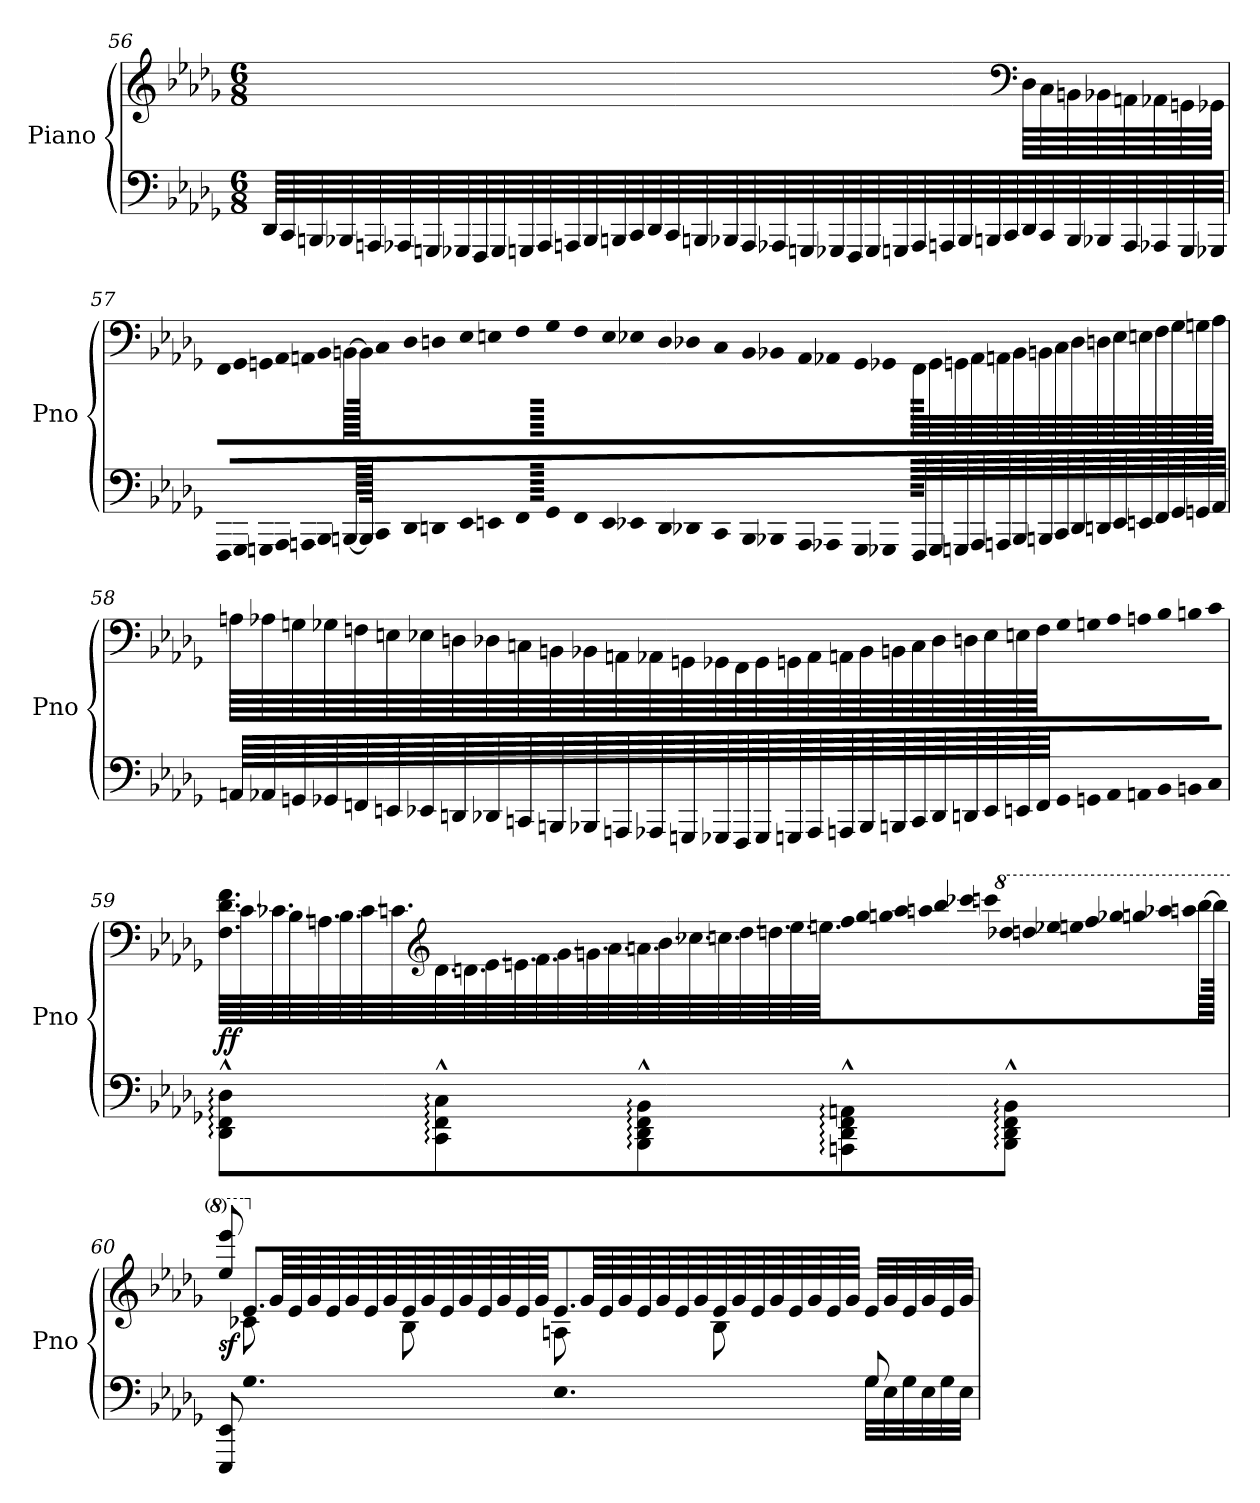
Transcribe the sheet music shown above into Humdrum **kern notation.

**kern	**kern	**dynam
*part1	*part1	*part1
*staff2	*staff1	*staff1/2
*I"Piano	*	*
*I'Pno	*	*
!!LO:LB:g=z
*clefF4	*clefG2	*
*k[b-e-a-d-g-]	*k[b-e-a-d-g-]	*
*M6/8	*M6/8	*
=56	=56	=56
64DD-!/LLLL	4ryy	.
64CC!/	.	.
64BBBn!/	.	.
64BBB-X!/	.	.
64AAAn!/	.	.
64AAA-X!/	.	.
64GGGn!/	.	.
64GGG-X!/	.	.
64FFF!/	.	.
64GGG-!/	.	.
64GGGn!/	.	.
64AAA-!/	.	.
64AAAn!/	.	.
64BBB-!/	.	.
64BBBn!/	.	.
64CC!/	.	.
64DD-!/	4ryy	.
64CC!/	.	.
64BBBn!/	.	.
64BBB-X!/	.	.
64AAA!/	.	.
64AAA-X!/	.	.
64GGGn!/	.	.
64GGG-X!/	.	.
64FFF!/	.	.
64GGG-!/	.	.
64GGGn!/	.	.
64AAA-!/	.	.
64AAAn!/	.	.
64BBB-!/	.	.
64BBBn!/	.	.
64CC!/	.	.
*	*clefF4	*
64DD-!/	64D-!\LLLL	.
64CC!/	64C!\	.
64BBB!/	64BBn!\	.
64BBB-X!/	64BB-X!\	.
64AAA!/	64AAn!\	.
64AAA-X!/	64AA-X!\	.
64GGG!/	64GGn!\	.
64GGG-X!/JJJJ	64GG-X!\JJJJ	.
!!LO:LB:g=z
=57	=57	=57
*Xtuplet	*	*
!LO:N:vis=256%9	!	!
*	*Xtuplet	*
!	!LO:N:vis=256%9	!
320%3FFF!/LLLL	320%3FF!\LLLL	.
!LO:N:vis=256%9	!LO:N:vis=256%9	!
320%3GGG-!/	320%3GG-!\	.
!LO:N:vis=256%9	!LO:N:vis=256%9	!
320%3GGGn!/	320%3GGn!\	.
!LO:N:vis=256%9	!LO:N:vis=256%9	!
320%3AAA-!/	320%3AA-!\	.
!LO:N:vis=256%9	!LO:N:vis=256%9	!
320%3AAAn!/	320%3AAn!\	.
!LO:N:vis=256%9	!LO:N:vis=256%9	!
320%3BBB-!/	320%3BB-!\	.
[160BBBn!/	[160BBn!\	.
320BBB!/]	320BB!\]	.
!LO:N:vis=256%9	!LO:N:vis=256%9	!
320%3CC!/	320%3C!\	.
!LO:N:vis=256%9	!LO:N:vis=256%9	!
320%3DD-!/	320%3D-!\	.
!LO:N:vis=256%9	!LO:N:vis=256%9	!
320%3DDn!/	320%3Dn!\	.
!LO:N:vis=256%9	!LO:N:vis=256%9	!
320%3EE-!/	320%3E-!\	.
!LO:N:vis=256%9	!LO:N:vis=256%9	!
320%3EEn!/	320%3En!\	.
!LO:N:vis=256%9	!LO:N:vis=256%9	!
320%3FF!/	320%3F!\	.
320ryy	320ryy	.
!LO:N:vis=256%9	!LO:N:vis=256%9	!
320%3GG-!/	320%3G-!\	.
!LO:N:vis=256%9	!LO:N:vis=256%9	!
320%3FF!/	320%3F!\	.
!LO:N:vis=256%9	!LO:N:vis=256%9	!
320%3EE!/	320%3E!\	.
!LO:N:vis=256%9	!LO:N:vis=256%9	!
320%3EE-X!/	320%3E-X!\	.
!LO:N:vis=256%9	!LO:N:vis=256%9	!
320%3DD!/	320%3D!\	.
!LO:N:vis=256%9	!LO:N:vis=256%9	!
320%3DD-X!/	320%3D-X!\	.
!LO:N:vis=256%9	!LO:N:vis=256%9	!
320%3CC!/	320%3C!\	.
!LO:N:vis=256%9	!LO:N:vis=256%9	!
320%3BBB!/	320%3BB!\	.
!LO:N:vis=256%9	!LO:N:vis=256%9	!
320%3BBB-X!/	320%3BB-X!\	.
!LO:N:vis=256%9	!LO:N:vis=256%9	!
320%3AAA!/	320%3AA!\	.
!LO:N:vis=256%9	!LO:N:vis=256%9	!
320%3AAA-X!/	320%3AA-X!\	.
!LO:N:vis=256%9	!LO:N:vis=256%9	!
320%3GGG!/	320%3GG!\	.
!LO:N:vis=256%9	!LO:N:vis=256%9	!
320%3GGG-X!/	320%3GG-X!\	.
320ryy	320ryy	.
64FFF!/	64FF!\	.
64GGG-!/	64GG-!\	.
64GGGn!/	64GGn!\	.
64AAA-!/	64AA-!\	.
64AAAn!/	64AAn!\	.
64BBB-!/	64BB-!\	.
64BBBn!/	64BBn!\	.
64CC!/	64C!\	.
64DD-!/	64D-!\	.
64DDn!/	64Dn!\	.
64EE-!/	64E-!\	.
64EEn!/	64En!\	.
64FF!/	64F!\	.
64GG-!/	64G-!\	.
64GGn!/	64Gn!\	.
64AA-!/JJJJ	64A-!\JJJJ	.
!!LO:LB:g=z
=58	=58	=58
64AAn!/LLLL	64An!\LLLL	.
64AA-X!/	64A-X!\	.
64GGn!/	64Gn!\	.
64GG-X!/	64G-X!\	.
64FFn!/	64Fn!\	.
64EEn!/	64En!\	.
64EE-X!/	64E-X!\	.
64DDn!/	64Dn!\	.
64DD-X!/	64D-X!\	.
64CCn!/	64Cn!\	.
64BBBn!/	64BBn!\	.
64BBB-X!/	64BB-X!\	.
64AAAn!/	64AAn!\	.
64AAA-X!/	64AA-X!\	.
64GGGn!/	64GGn!\	.
64GGG-X!/	64GG-X!\	.
64FFF!/	64FF!\	.
64GGG-!/	64GG-!\	.
64GGGn!/	64GGn!\	.
64AAA-!/	64AA-!\	.
64AAAn!/	64AAn!\	.
64BBB-!/	64BB-!\	.
64BBBn!/	64BBn!\	.
64CC!/	64C!\	.
64DD-!/	64D-!\	.
64DDn!/	64Dn!\	.
64EE-!/	64E-!\	.
64EEn!/	64En!\	.
64FF!/J	64F!\J	.
!LO:N:vis=32	!LO:N:vis=32	!
960%17GG-!/	960%17G-!\	.
!LO:N:vis=32	!LO:N:vis=32	!
960%17GGn!/	960%17Gn!\	.
!LO:N:vis=32	!LO:N:vis=32	!
960%17AA-!/	960%17A-!\	.
!LO:N:vis=32	!LO:N:vis=32	!
960%17AAn!/	960%17An!\	.
!LO:N:vis=32	!LO:N:vis=32	!
960%17BB-!/	960%17B-!\	.
!LO:N:vis=32	!LO:N:vis=32	!
960%17BBn!/	960%17Bn!\	.
!LO:N:vis=32	!LO:N:vis=32	!
960%17C!/JJJ	960%17c!\JJJ	.
!!LO:LB:g=z
=59	=59	=59
!	!	!LO:DY:b
8DD-\:^^ 8FF\:^^ 8D-\:^^L	96.F!\ 96.d-!\ 96.f!\LLL	ff
.	96.c!\	.
.	96.c-X!\	.
.	96.B-!\	.
.	96.An!\	.
.	96.B-!\	.
.	96.c-!\	.
.	96.cn!\	.
*	*clefG2	*
8CC\:^^ 8FF\:^^ 8C\:^^	96.d-!\	.
.	96.dn!\	.
.	96.e-!\	.
.	96.en!\	.
.	96.f!\	.
.	96.g-!\	.
.	96.gn!\	.
.	96.a-!\	.
8BBB-\:^^ 8DD-\:^^ 8FF\:^^ 8BB-\:^^	96.an!\	.
.	96.b-!\	.
.	96.cc-X!\	.
.	96.ccn!\	.
.	96.dd-!\	.
.	96.ddn!\	.
.	96.ee-!\	.
.	96.een!\	.
!	!LO:N:vis=32	!
8AAAn\:^^ 8DD-\:^^ 8FF\:^^ 8AAn\:^^	640%9ff!\	.
!	!LO:N:vis=32	!
.	640%9gg-!\	.
!	!LO:N:vis=32	!
.	640%9ggn!\	.
!	!LO:N:vis=32	!
.	640%9aa-!\	.
!	!LO:N:vis=32	!
.	640%9aan!\	.
!	!LO:N:vis=32	!
.	640%9bb-!\	.
!	!LO:N:vis=32	!
.	640%9ccc-X!\	.
!	!LO:N:vis=32	!
.	640%9cccn!\	.
*	*8va	*
!	!LO:N:vis=32	!
.	640%9ddd-X!\	.
8BBB-\:^^ 8DD-\:^^ 8FF\:^^ 8BB-\:^^J	.	.
!	!LO:N:vis=32	!
.	640%9dddn!\	.
!	!LO:N:vis=32	!
.	640%9eee-X!\	.
!	!LO:N:vis=32	!
.	640%9eeen!\	.
!	!LO:N:vis=32	!
.	640%9fff!\	.
!	!LO:N:vis=32	!
.	640%9ggg-X!\	.
!	!LO:N:vis=32	!
.	640%9gggn!\	.
!	!LO:N:vis=32	!
.	640%9aaa-X!\	.
!	!LO:N:vis=32	!
.	640%9aaan!\	.
.	[640%7bbb-!\JJJ	.
320ryy	320bbb-!\JJJ]	.
=60	=60	=60
*^	*^	*
!	!	!	!	!LO:DY:b
8EEE-/ 8EE-/	2ryy	8eee-/ 8eeee-/	8ryy	sf
!LO:N:vis=2.	!	!	!	!
*	*	*X8va	*	*
!	!	!	!LO:N:vis=4.	!
*	*	*tremolo	*	*
6.G-/	.	8c-X\	64e-/LLLL	.
.	.	.	64g-/	.
.	.	.	64e-/	.
.	.	.	64g-/	.
.	.	.	64e-/	.
.	.	.	64g-/	.
.	.	.	64e-/	.
.	.	.	64g-/	.
.	.	8B-\	64e-/	.
.	.	.	64g-/	.
.	.	.	64e-/	.
.	.	.	64g-/	.
.	.	.	64e-/	.
.	.	.	64g-/	.
.	.	.	64e-/	.
.	.	.	64g-/	.
!LO:N:vis=2.	!	!	!LO:N:vis=4.	!
6.E-/	.	8An\	64e-/	.
.	.	.	64g-/	.
.	.	.	64e-/	.
.	.	.	64g-/	.
.	.	.	64e-/	.
.	.	.	64g-/	.
.	.	.	64e-/	.
.	.	.	64g-/	.
.	8ryy	8B-\	64e-/	.
.	.	.	64g-/	.
.	.	.	64e-/	.
.	.	.	64g-/	.
.	.	.	64e-/	.
.	.	.	64g-/	.
.	.	.	64e-/	.
.	.	.	64g-/JJJJ	.
*	*	*Xtremolo	*	*
48G-\LLL	8G-/	48e-/LLL	8ryy	.
.	.	.	.	.
48E-\	.	48g-/	.	.
.	.	.	.	.
48G-\	.	48e-/	.	.
.	.	.	.	.
48E-\	.	48g-/	.	.
.	.	.	.	.
48G-\	.	48e-/	.	.
.	.	.	.	.
48E-\JJJ	.	48g-/JJJ	.	.
.	.	.	.	.
.	.	.	.	.
.	.	.	.	.
.	.	.	.	.
.	.	.	.	.
.	.	.	.	.
.	.	.	.	.
.	.	.	.	.
.	.	.	.	.
*v	*v	*	*	*
*	*v	*v	*
=	=	=
*-	*-	*-
